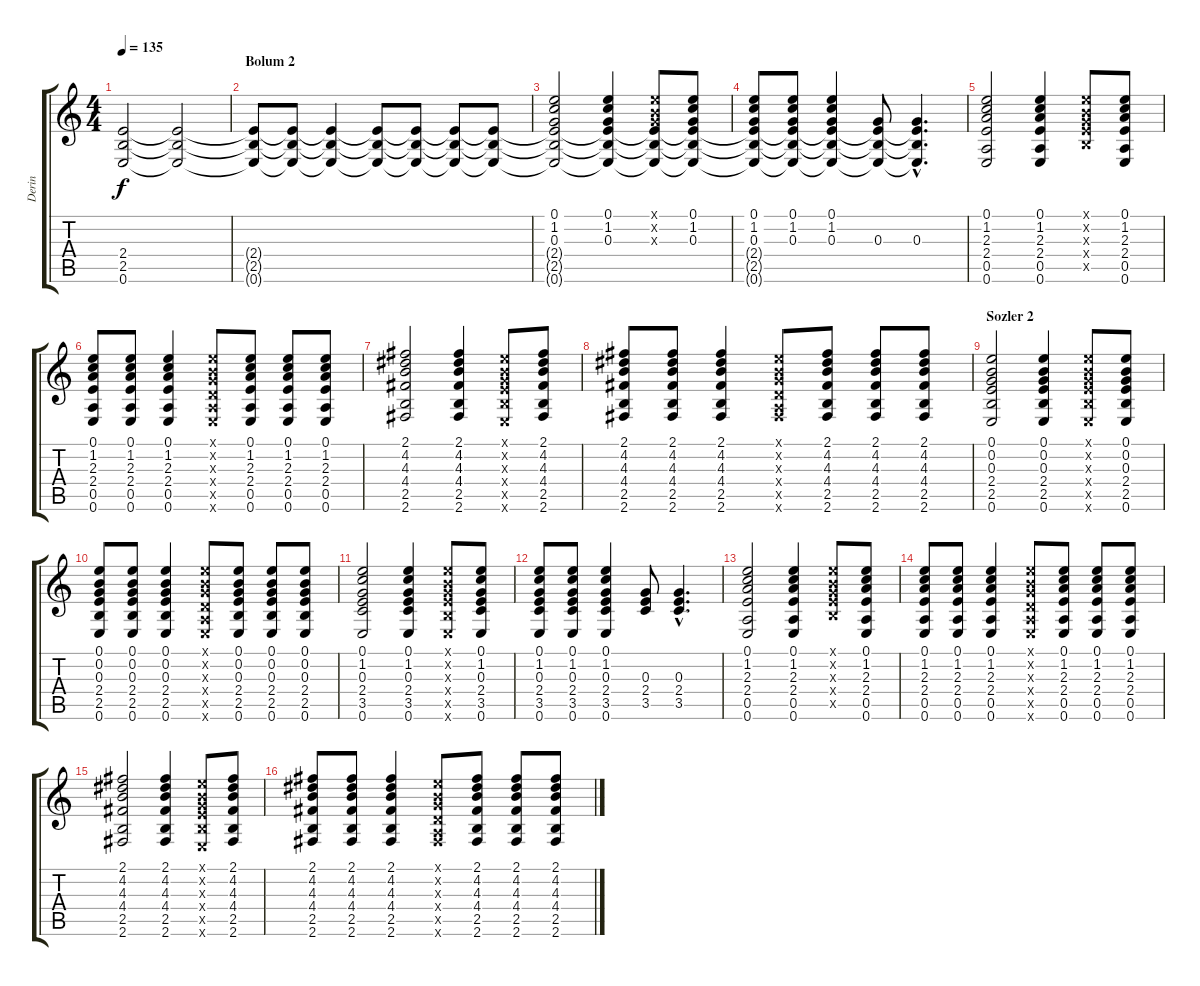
\track ("Derin" "Derin") {instrument electricguitarjazz}
\staff {score tabs}
\tuning (E4 B3 G3 D3 A2 E2) {hide}
\ts (4 4)
\tempo 135
\clef g2
\ks c
(2.4 2.5 0.6).2{dy f volume 11} (2.4{t} 2.5{t} 0.6{t}).2 |
\section ("" "Bolum 2")
(2.4{t} 2.5{t} 0.6{t}).8{volume 11 instrument electricguitarclean} (2.4{t} 2.5{t} 0.6{t}).8 (2.4{t} 2.5{t} 0.6{t}).4 (2.4{t} 2.5{t} 0.6{t}).8 (2.4{t} 2.5{t} 0.6{t}).8 (2.4{t} 2.5{t} 0.6{t}).8 (2.4{t} 2.5{t} 0.6{t}).8 |
(0.1 1.2 0.3 2.4{t} 2.5{t} 0.6{t}).2 (0.1 1.2 0.3 2.4{t} 2.5{t} 0.6{t}).4 (0.1{x} 0.2{x} 0.3{x} 2.4{t} 2.5{t} 0.6{t}).8 (0.1 1.2 0.3 2.4{t} 2.5{t} 0.6{t}).8 |
(0.1 1.2 0.3 2.4{t} 2.5{t} 0.6{t}).8 (0.1 1.2 0.3 2.4{t} 2.5{t} 0.6{t}).8 (0.1 1.2 0.3 2.4{t} 2.5{t} 0.6{t}).4 (0.3 2.4{t} 2.5{t} 0.6{t}).8 (0.3{hac} 2.4{hac t} 2.5{hac t} 0.6{hac t}).4{d} |
(0.1 1.2 2.3 2.4 0.5 0.6).2 (0.1 1.2 2.3 2.4 0.5 0.6).4 (0.1{x} 0.2{x} 0.3{x} 2.4{x} 2.5{x}).8 (0.1 1.2 2.3 2.4 0.5 0.6).8 |
(0.1 1.2 2.3 2.4 0.5 0.6).8 (0.1 1.2 2.3 2.4 0.5 0.6).8 (0.1 1.2 2.3 2.4 0.5 0.6).4 (0.1{x} 0.2{x} 0.3{x} 0.4{x} 0.5{x} 0.6{x}).8 (0.1 1.2 2.3 2.4 0.5 0.6).8 (0.1 1.2 2.3 2.4 0.5 0.6).8 (0.1 1.2 2.3 2.4 0.5 0.6).8 |
(2.1 4.2 4.3 4.4 2.5 2.6).2 (2.1 4.2 4.3 4.4 2.5 2.6).4 (0.1{x} 0.2{x} 0.3{x} 2.4{x} 2.5{x} 0.6{x}).8 (2.1 4.2 4.3 4.4 2.5 2.6).8 |
(2.1 4.2 4.3 4.4 2.5 2.6).8 (2.1 4.2 4.3 4.4 2.5 2.6).8 (2.1 4.2 4.3 4.4 2.5 2.6).4 (0.1{x} 0.2{x} 0.3{x} 0.4{x} 0.5{x} 2.6{x}).8 (2.1 4.2 4.3 4.4 2.5 2.6).8 (2.1 4.2 4.3 4.4 2.5 2.6).8 (2.1 4.2 4.3 4.4 2.5 2.6).8 |
\section ("" "Sozler 2")
(0.1 0.2 0.3 2.4 2.5 0.6).2 (0.1 0.2 0.3 2.4 2.5 0.6).4 (0.1{x} 0.2{x} 0.3{x} 2.4{x} 2.5{x} 0.6{x}).8 (0.1 0.2 0.3 2.4 2.5 0.6).8 |
(0.1 0.2 0.3 2.4 2.5 0.6).8 (0.1 0.2 0.3 2.4 2.5 0.6).8 (0.1 0.2 0.3 2.4 2.5 0.6).4 (0.1{x} 0.2{x} 0.3{x} 0.4{x} 0.5{x} 0.6{x}).8 (0.1 0.2 0.3 2.4 2.5 0.6).8 (0.1 0.2 0.3 2.4 2.5 0.6).8 (0.1 0.2 0.3 2.4 2.5 0.6).8 |
(0.1 1.2 0.3 2.4 3.5 0.6).2 (0.1 1.2 0.3 2.4 3.5 0.6).4 (0.1{x} 0.2{x} 0.3{x} 2.4{x} 2.5{x} 0.6{x}).8 (0.1 1.2 0.3 2.4 3.5 0.6).8 |
(0.1 1.2 0.3 2.4 3.5 0.6).8 (0.1 1.2 0.3 2.4 3.5 0.6).8 (0.1 1.2 0.3 2.4 3.5 0.6).4 (0.3 2.4 3.5).8 (0.3{hac} 2.4{hac} 3.5{hac}).4{d} |
(0.1 1.2 2.3 2.4 0.5 0.6).2 (0.1 1.2 2.3 2.4 0.5 0.6).4 (0.1{x} 0.2{x} 0.3{x} 2.4{x} 2.5{x}).8 (0.1 1.2 2.3 2.4 0.5 0.6).8 |
(0.1 1.2 2.3 2.4 0.5 0.6).8 (0.1 1.2 2.3 2.4 0.5 0.6).8 (0.1 1.2 2.3 2.4 0.5 0.6).4 (0.1{x} 0.2{x} 0.3{x} 0.4{x} 0.5{x} 0.6{x}).8 (0.1 1.2 2.3 2.4 0.5 0.6).8 (0.1 1.2 2.3 2.4 0.5 0.6).8 (0.1 1.2 2.3 2.4 0.5 0.6).8 |
(2.1 4.2 4.3 4.4 2.5 2.6).2 (2.1 4.2 4.3 4.4 2.5 2.6).4 (0.1{x} 0.2{x} 0.3{x} 2.4{x} 2.5{x} 0.6{x}).8 (2.1 4.2 4.3 4.4 2.5 2.6).8 |
(2.1 4.2 4.3 4.4 2.5 2.6).8 (2.1 4.2 4.3 4.4 2.5 2.6).8 (2.1 4.2 4.3 4.4 2.5 2.6).4 (0.1{x} 0.2{x} 0.3{x} 0.4{x} 0.5{x} 2.6{x}).8 (2.1 4.2 4.3 4.4 2.5 2.6).8 (2.1 4.2 4.3 4.4 2.5 2.6).8 (2.1 4.2 4.3 4.4 2.5 2.6).8
